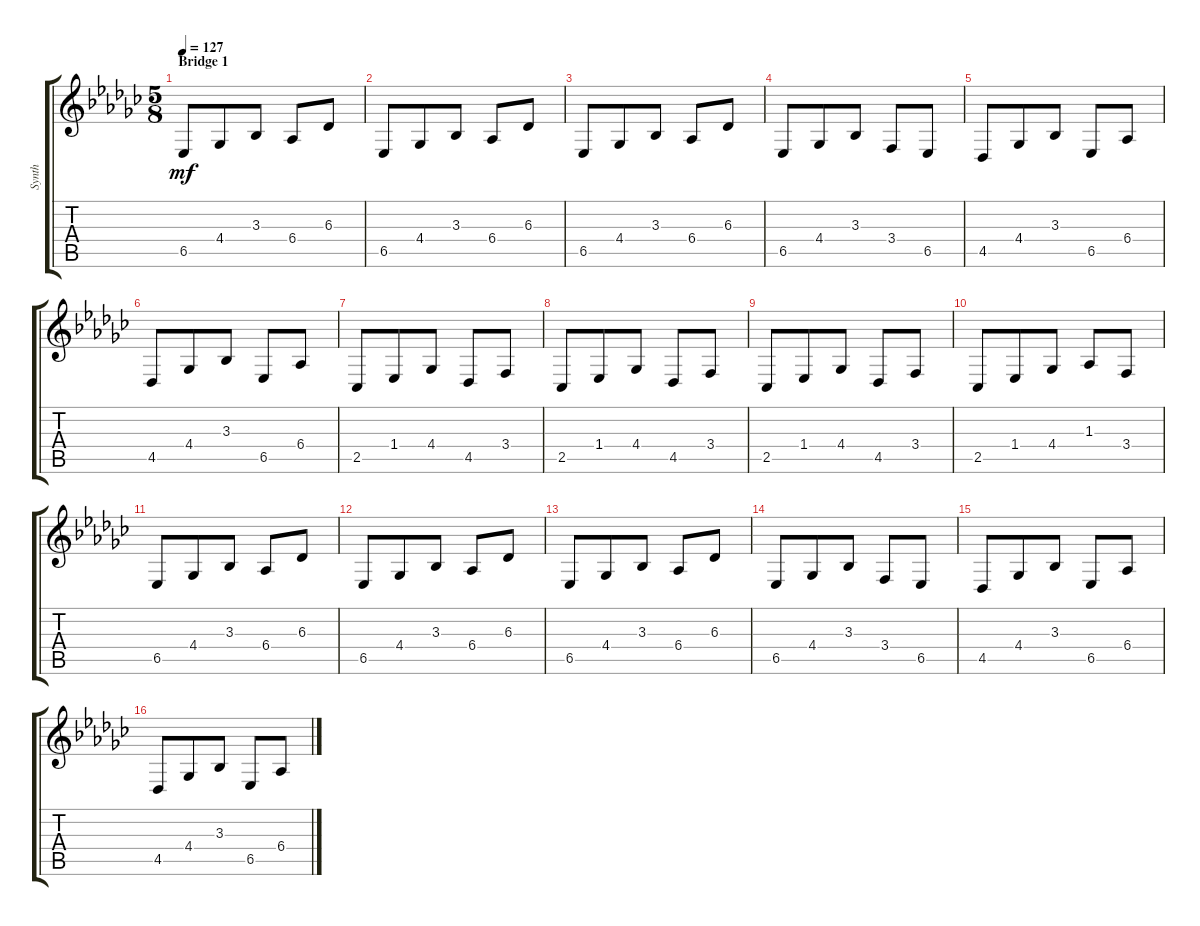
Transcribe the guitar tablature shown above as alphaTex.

\track ("Synth" "Synth") {instrument lead2sawtooth}
\staff {score tabs}
\tuning (E4 B3 G3 D3 A2 E2) {hide}
\ts (5 8)
\section ("" "Bridge 1")
\tempo 127
\clef g2
\ks ebminor
6.5.8{dy mf} 4.4.8 3.3.8 6.4.8 6.3.8 |
6.5.8 4.4.8 3.3.8 6.4.8 6.3.8 |
6.5.8 4.4.8 3.3.8 6.4.8 6.3.8 |
6.5.8 4.4.8 3.3.8 3.4.8 6.5.8 |
4.5.8 4.4.8 3.3.8 6.5.8 6.4.8 |
4.5.8 4.4.8 3.3.8 6.5.8 6.4.8 |
2.5.8 1.4.8 4.4.8 4.5.8 3.4.8 |
2.5.8 1.4.8 4.4.8 4.5.8 3.4.8 |
2.5.8 1.4.8 4.4.8 4.5.8 3.4.8 |
2.5.8 1.4.8 4.4.8 1.3.8 3.4.8 |
6.5.8 4.4.8 3.3.8 6.4.8 6.3.8 |
6.5.8 4.4.8 3.3.8 6.4.8 6.3.8 |
6.5.8 4.4.8 3.3.8 6.4.8 6.3.8 |
6.5.8 4.4.8 3.3.8 3.4.8 6.5.8 |
4.5.8 4.4.8 3.3.8 6.5.8 6.4.8 |
4.5.8 4.4.8 3.3.8 6.5.8 6.4.8
